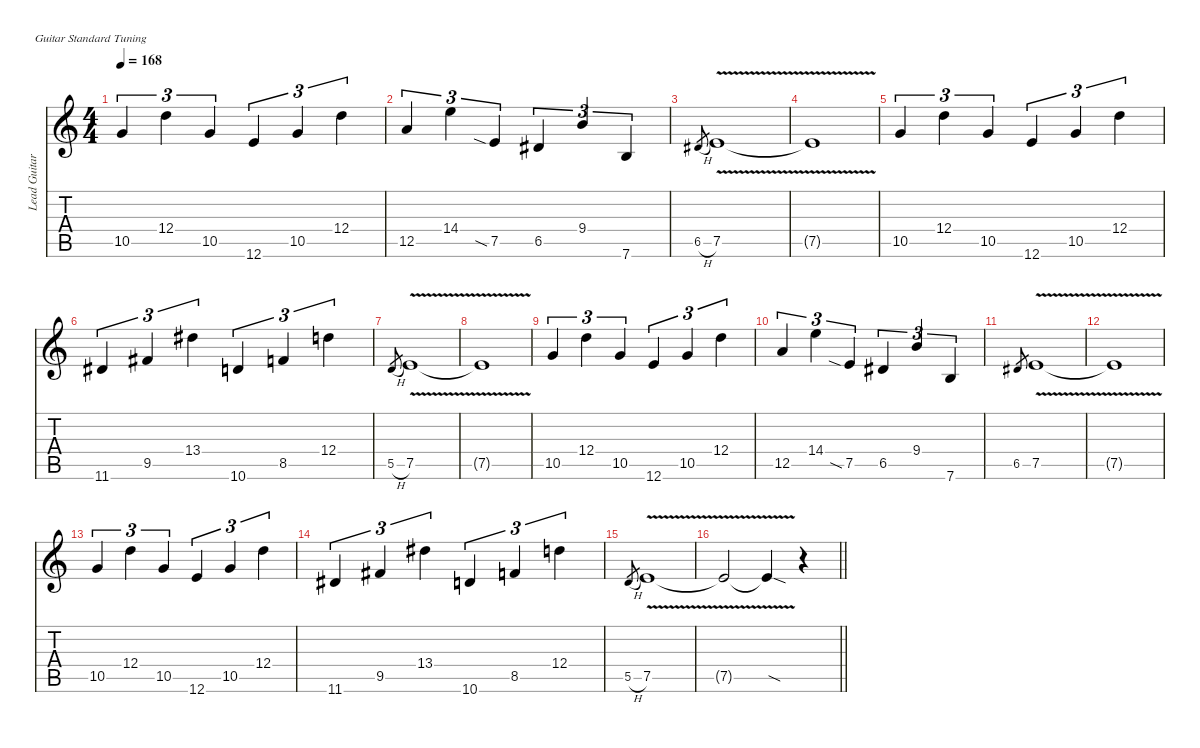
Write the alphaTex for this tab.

\defaultSystemsLayout 4
\hideDynamics
\bracketExtendMode nobrackets
\firstSystemTrackNameMode fullname
\otherSystemsTrackNameOrientation horizontal
\track ("Lead Guitar" "dist.guit.") {instrument distortionguitar}
\staff {score tabs}
\tuning (E4 B3 G3 D3 A2 E2)
\ts (4 4)
\tempo 168
\clef g2
\ks c
10.5.4{tu (3 2) dy f beam Up} 12.4.4{tu (3 2) beam Down} 10.5.4{tu (3 2) beam Up} 12.6.4{tu (3 2) beam Up} 10.5.4{tu (3 2) beam Up} 12.4.4{tu (3 2) beam Down} |
12.5.4{tu (3 2) beam Up} 14.4.4{tu (3 2) beam Down} 7.5{sia}.4{tu (3 2) beam Up} 6.5{acc #}.4{tu (3 2) beam Up} 9.4.4{tu (3 2) beam Up} 7.6.4{tu (3 2) beam Up} |
6.5{h acc #}.8{gr dy mf beam Up} 7.5{v}.1{dy f beam Up} |
7.5{v t}.1{beam Up} |
10.5.4{tu (3 2) beam Up} 12.4.4{tu (3 2) beam Down} 10.5.4{tu (3 2) beam Up} 12.6.4{tu (3 2) beam Up} 10.5.4{tu (3 2) beam Up} 12.4.4{tu (3 2) beam Down} |
11.6{acc #}.4{tu (3 2) beam Up} 9.5{acc #}.4{tu (3 2) beam Up} 13.4{acc #}.4{tu (3 2) beam Down} 10.6.4{tu (3 2) beam Up} 8.5.4{tu (3 2) beam Up} 12.4.4{tu (3 2) beam Down} |
5.5{h}.8{gr dy mf beam Up} 7.5{v}.1{dy f beam Up} |
7.5{v t}.1{beam Up} |
10.5.4{tu (3 2) beam Up} 12.4.4{tu (3 2) beam Down} 10.5.4{tu (3 2) beam Up} 12.6.4{tu (3 2) beam Up} 10.5.4{tu (3 2) beam Up} 12.4.4{tu (3 2) beam Down} |
12.5.4{tu (3 2) beam Up} 14.4.4{tu (3 2) beam Down} 7.5{sia}.4{tu (3 2) beam Up} 6.5{acc #}.4{tu (3 2) beam Up} 9.4.4{tu (3 2) beam Up} 7.6.4{tu (3 2) beam Up} |
6.5{acc #}.8{gr dy mf beam Up} 7.5{v}.1{dy f beam Up} |
7.5{v t}.1{beam Up} |
10.5.4{tu (3 2) beam Up} 12.4.4{tu (3 2) beam Down} 10.5.4{tu (3 2) beam Up} 12.6.4{tu (3 2) beam Up} 10.5.4{tu (3 2) beam Up} 12.4.4{tu (3 2) beam Down} |
11.6{acc #}.4{tu (3 2) beam Up} 9.5{acc #}.4{tu (3 2) beam Up} 13.4{acc #}.4{tu (3 2) beam Down} 10.6.4{tu (3 2) beam Up} 8.5.4{tu (3 2) beam Up} 12.4.4{tu (3 2) beam Down} |
5.5{h}.8{gr dy mf beam Up} 7.5{v}.1{dy f beam Up} |
\barLineRight lightlight
7.5{v t}.2{beam Up} 7.5{v sod t}.4{beam Up} r.4{beam Up}
